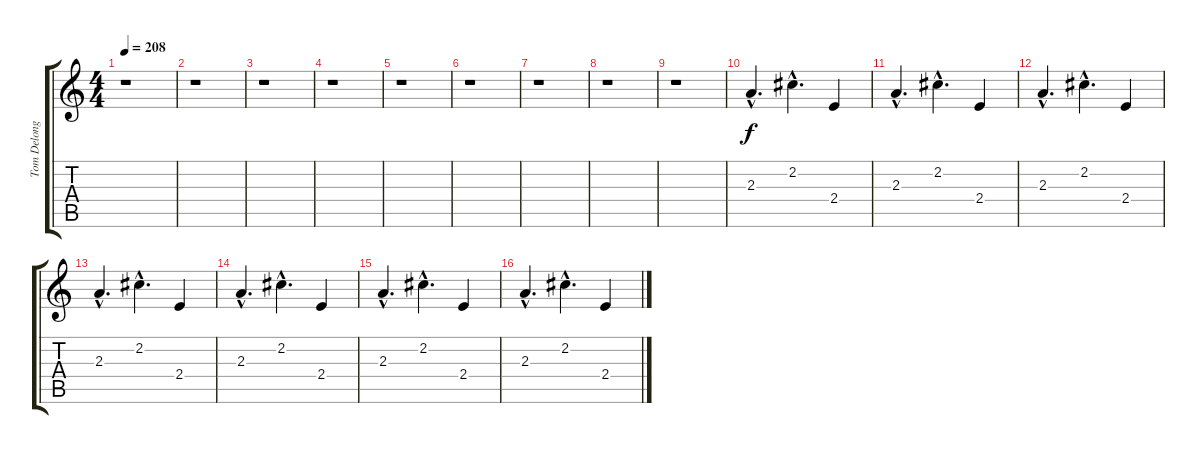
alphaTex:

\track ("Tom Delonge - Gtr. 2" "Tom Delong") {instrument distortionguitar}
\staff {score tabs}
\tuning (E4 B3 G3 D3 A2 E2) {hide}
\ts (4 4)
\tempo 208
\clef g2
\ks c
r.1{dy f instrument distortionguitar} |
r.1 |
r.1 |
r.1 |
r.1 |
r.1 |
r.1 |
r.1 |
r.1 |
2.3{hac}.4{d} 2.2{hac}.4{d} 2.4.4 |
2.3{hac}.4{d} 2.2{hac}.4{d} 2.4.4 |
2.3{hac}.4{d} 2.2{hac}.4{d} 2.4.4 |
2.3{hac}.4{d} 2.2{hac}.4{d} 2.4.4 |
2.3{hac}.4{d} 2.2{hac}.4{d} 2.4.4 |
2.3{hac}.4{d} 2.2{hac}.4{d} 2.4.4 |
2.3{hac}.4{d} 2.2{hac}.4{d} 2.4.4
